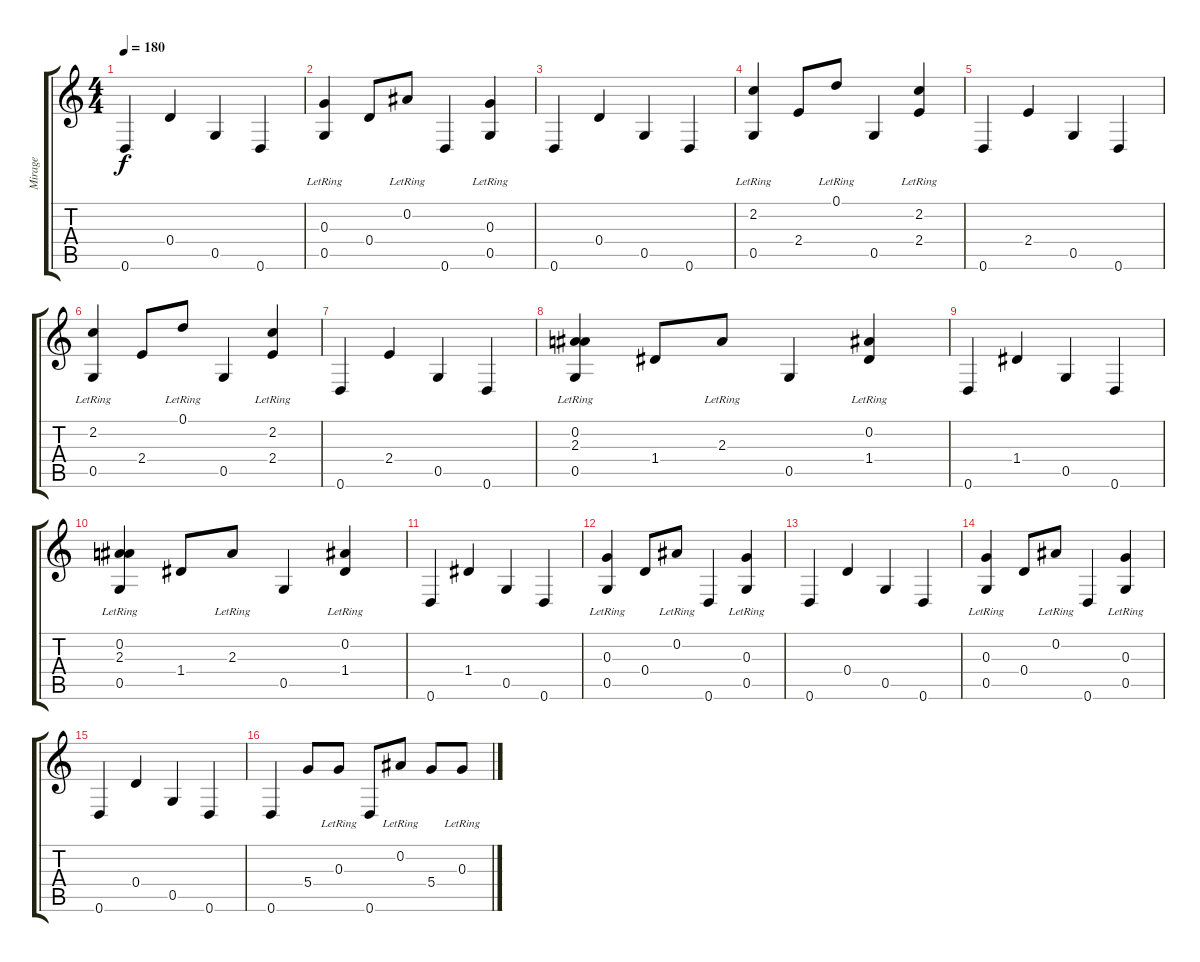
\track ("Mirage" "Mirage") {instrument acousticguitarsteel}
\staff {score tabs}
\tuning (D4 Bb3 G3 D3 G2 D2) {hide}
\ts (4 4)
\tempo 180
\clef g2
\ks c
0.6.4{dy f} 0.4.4 0.5.4 0.6.4 |
(0.3{lr} 0.5).4 0.4.8 0.2{lr}.8 0.6.4 (0.3{lr} 0.5).4 |
0.6.4 0.4.4 0.5.4 0.6.4 |
(2.2{lr} 0.5).4 2.4.8 0.1{lr}.8 0.5.4 (2.2{lr} 2.4).4 |
0.6.4 2.4.4 0.5.4 0.6.4 |
(2.2{lr} 0.5).4 2.4.8 0.1{lr}.8 0.5.4 (2.2{lr} 2.4).4 |
0.6.4 2.4.4 0.5.4 0.6.4 |
(0.2{lr} 2.3{lr} 0.5).4 1.4.8 2.3{lr}.8 0.5.4 (0.2{lr} 1.4).4 |
0.6.4 1.4.4 0.5.4 0.6.4 |
(0.2{lr} 2.3{lr} 0.5).4 1.4.8 2.3{lr}.8 0.5.4 (0.2{lr} 1.4).4 |
0.6.4 1.4.4 0.5.4 0.6.4 |
(0.3{lr} 0.5).4 0.4.8 0.2{lr}.8 0.6.4 (0.3{lr} 0.5).4 |
0.6.4 0.4.4 0.5.4 0.6.4 |
(0.3{lr} 0.5).4 0.4.8 0.2{lr}.8 0.6.4 (0.3{lr} 0.5).4 |
0.6.4 0.4.4 0.5.4 0.6.4 |
0.6.4 5.4.8 0.3{lr}.8 0.6.8 0.2{lr}.8 5.4.8 0.3{lr}.8
